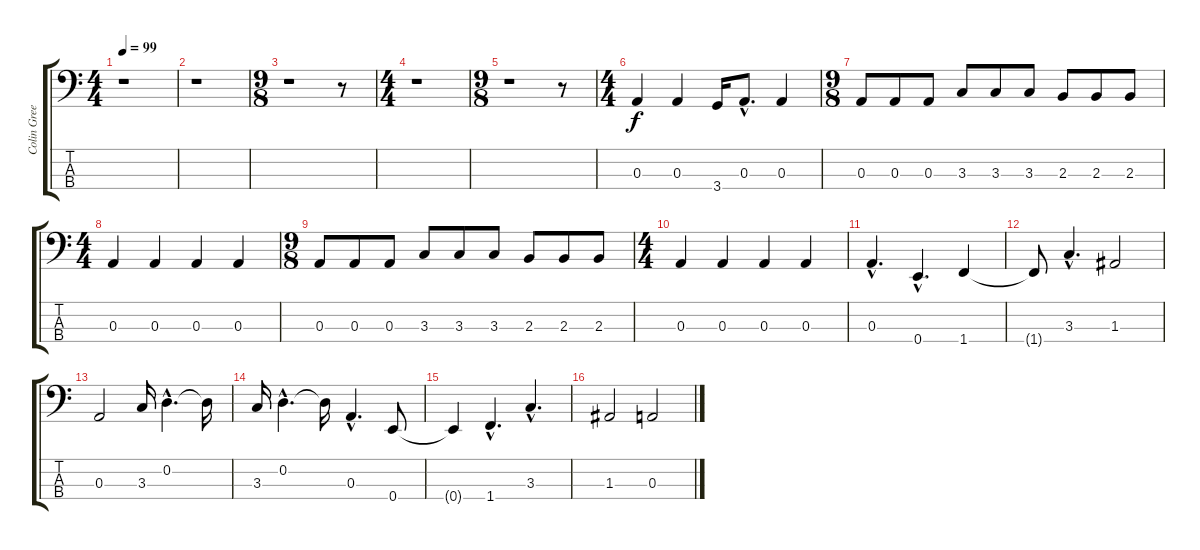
\track ("Colin Greenwood" "Colin Gree") {instrument electricbassfinger}
\staff {score tabs}
\tuning (G2 D2 A1 E1) {hide}
\ts (4 4)
\tempo 99
\clef f4
\ks c
r.1{dy f} |
r.1 |
\ts (9 8)
r.1 r.8 |
\ts (4 4)
r.1 |
\ts (9 8)
r.1 r.8 |
\ts (4 4)
0.3.4 0.3.4 3.4.16 0.3{hac}.8{d} 0.3.4 |
\ts (9 8)
0.3.8 0.3.8 0.3.8 3.3.8 3.3.8 3.3.8 2.3.8 2.3.8 2.3.8 |
\ts (4 4)
0.3.4 0.3.4 0.3.4 0.3.4 |
\ts (9 8)
0.3.8 0.3.8 0.3.8 3.3.8 3.3.8 3.3.8 2.3.8 2.3.8 2.3.8 |
\ts (4 4)
0.3.4 0.3.4 0.3.4 0.3.4 |
0.3{hac}.4{d} 0.4{hac}.4{d} 1.4.4 |
1.4{t}.8 3.3{hac}.4{d} 1.3.2 |
0.3.2 3.3.16 0.2{hac}.4{d} 0.2{t}.16 |
3.3.16 0.2{hac}.4{d} 0.2{t}.16 0.3{hac}.4{d} 0.4.8 |
0.4{t}.4 1.4{hac}.4{d} 3.3{hac}.4{d} |
1.3.2 0.3.2
